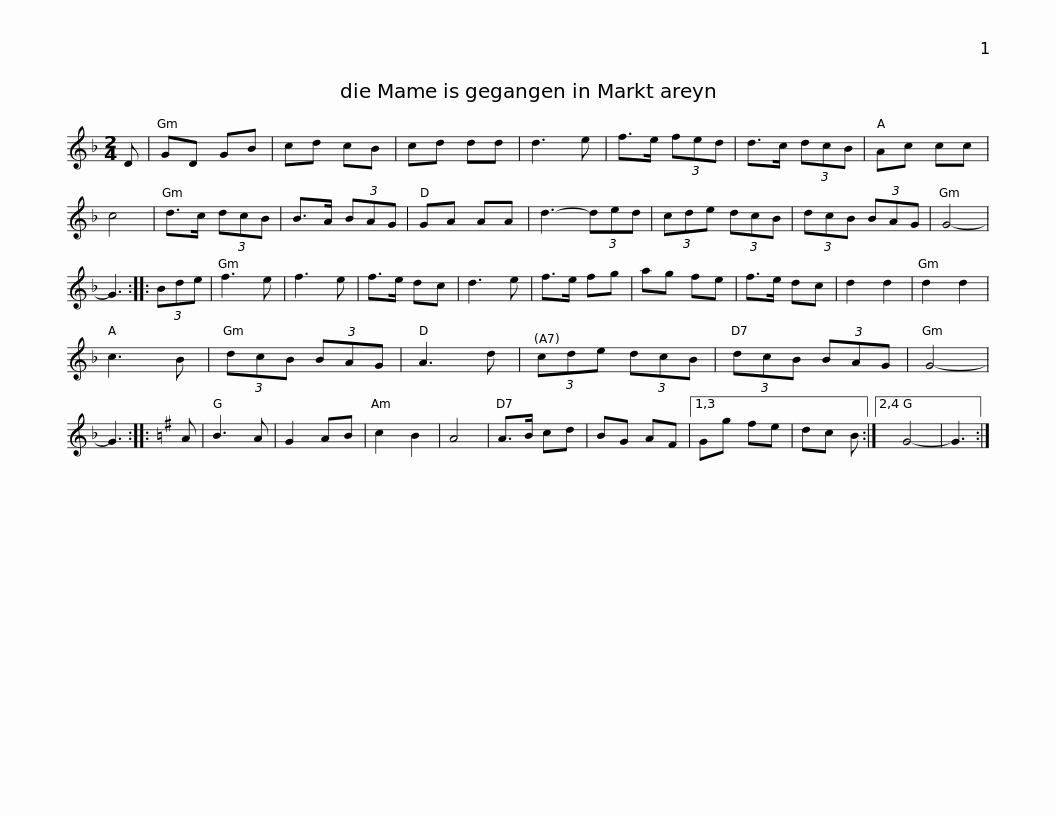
X:1
L:1/8
M:2/4
I:linebreak $
K:F
V:1 treble
V:1
 D | GD GB | cd cB | cd dd | d3 e | %5
 f>e (3fed | d>c (3dcB | Ac cc | c4 | d>c (3dcB | %10
 B>A (3BAG |$ GA AA | d3- (3ded | (3cde (3dcB | (3dcB (3BAG | %15
 G4- | G3 :: (3Bde | f3 e | f3 e | %20
 f>e dc | d3 e |$ f>e fg | ag fe | f>e dc | %25
 d2 d2 | d2 d2 | c3 B | (3dcB (3BAG | A3 d | %30
 (3cde (3dcB | (3dcB (3BAG | G4- |$ G3 ::[K:G] A | %35
 B3 A | G2 AB | c2 B2 | A4 | A>B cd | %40
 BG AF |1,3 Gg fe | dc B :|2,4 G4- | G3 :| %45
